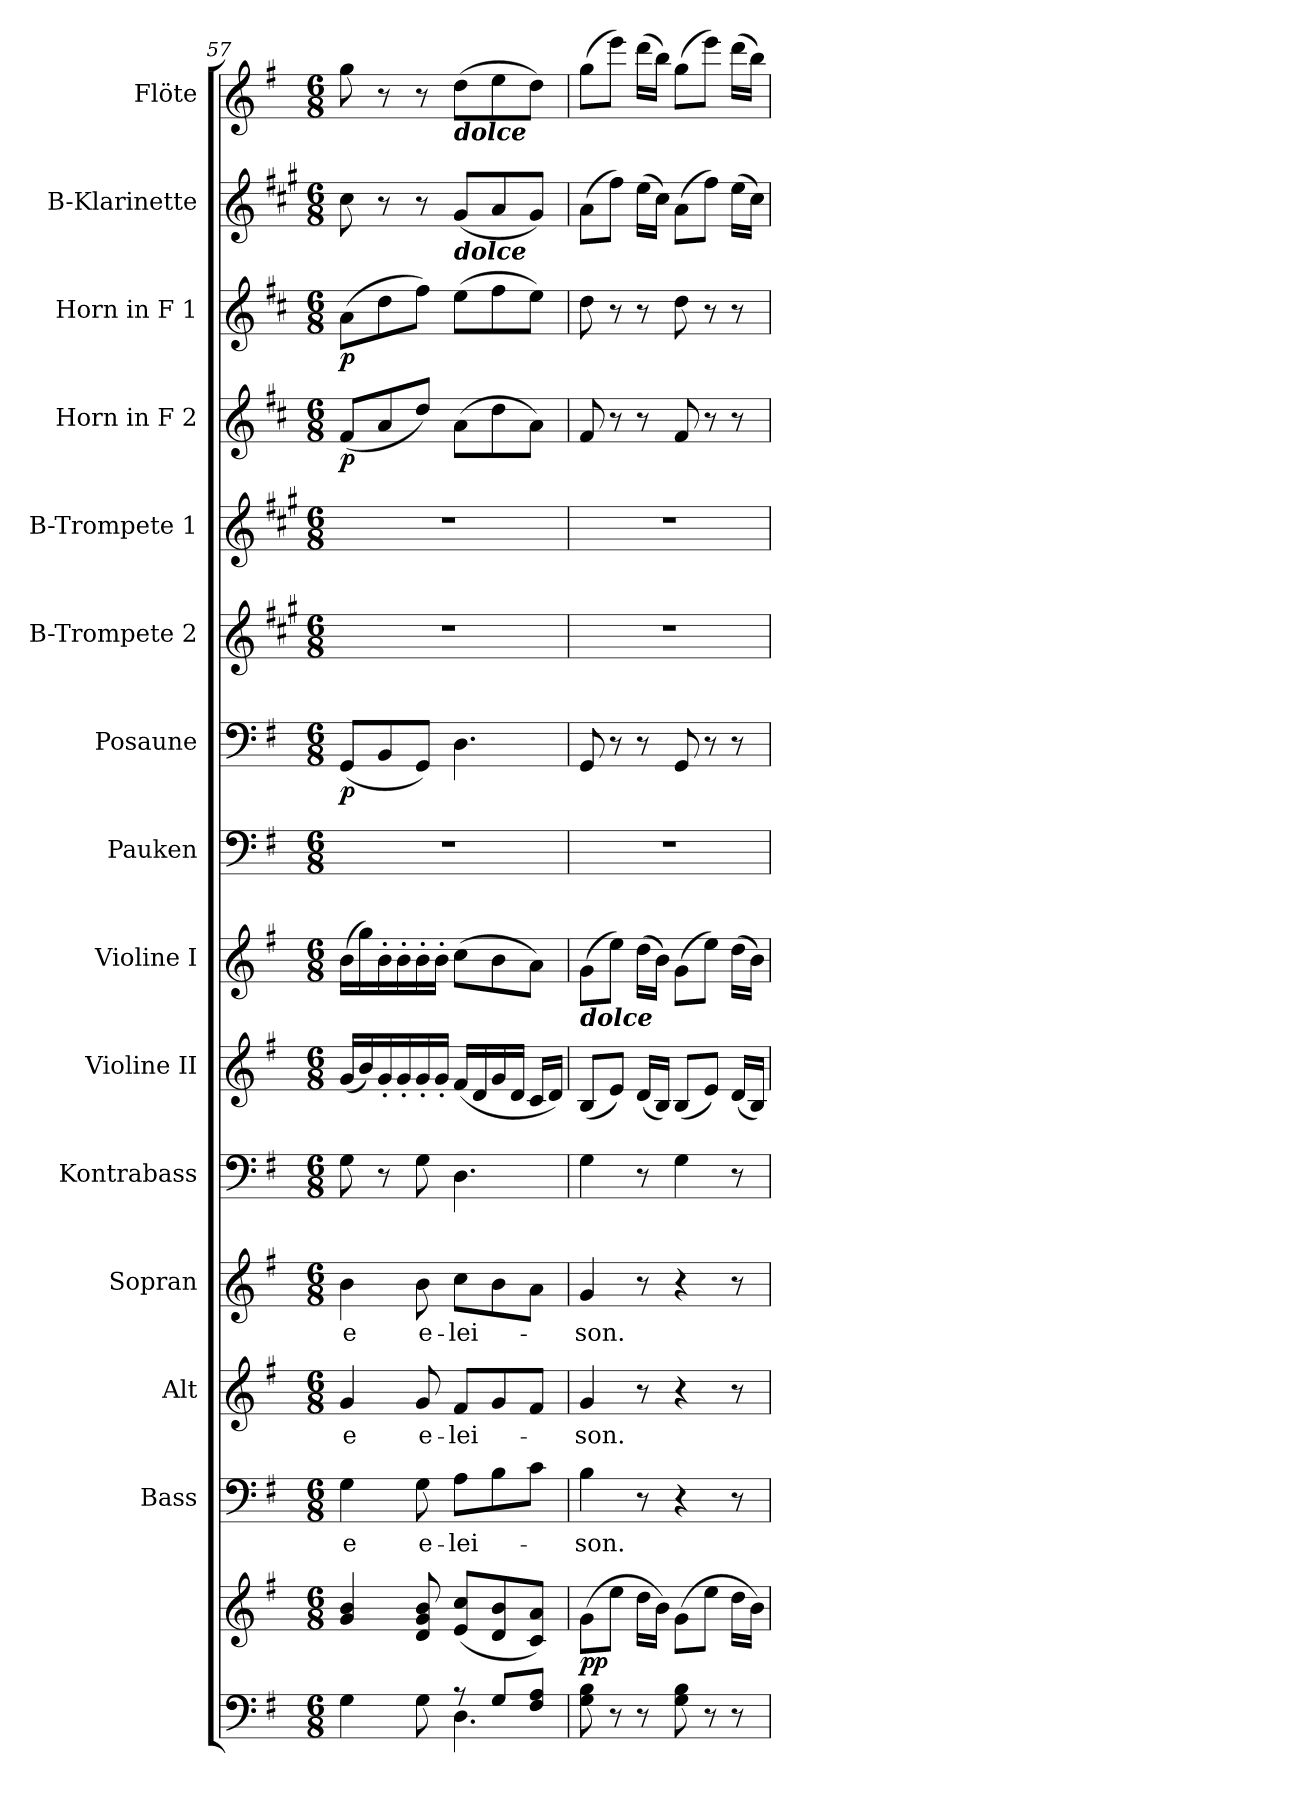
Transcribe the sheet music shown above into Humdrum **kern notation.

**kern	**kern	**dynam	**kern	**text	**kern	**text	**kern	**text	**kern	**kern	**kern	**kern	**kern	**dynam	**kern	**kern	**kern	**dynam	**kern	**dynam	**kern	**kern
*part15	*part15	*part15	*part14	*part14	*part13	*part13	*part12	*part12	*part11	*part10	*part9	*part8	*part7	*part7	*part6	*part5	*part4	*part4	*part3	*part3	*part2	*part1
*staff16	*staff15	*staff15/16	*staff14	*staff14	*staff13	*staff13	*staff12	*staff12	*staff11	*staff10	*staff9	*staff8	*staff7	*staff7	*staff6	*staff5	*staff4	*staff4	*staff3	*staff3	*staff2	*staff1
*	*	*	*I"Bass	*	*I"Alt	*	*I"Sopran	*	*I"Kontrabass	*I"Violine II	*I"Violine I	*I"Pauken	*I"Posaune	*	*I"B-Trompete 2	*I"B-Trompete 1	*I"Horn in F 2	*	*I"Horn in F 1	*	*I"B-Klarinette	*I"Flöte
*	*	*	*I'B.	*	*I'A.	*	*I'S.	*	*I'Kb.	*I'Vl. II	*I'Vl. I	*I'Pk.	*I'Pos.	*	*I'B Trp. 2	*I'B Trp. 1	*	*	*	*	*I'B Kl.	*I'Fl.
*clefF4	*clefG2	*	*clefF4	*	*clefG2	*	*clefG2	*	*clefF4	*clefG2	*clefG2	*clefF4	*clefF4	*	*clefG2	*clefG2	*clefG2	*	*clefG2	*	*clefG2	*clefG2
*	*	*	*	*	*	*	*	*	*ITrd7c12	*	*	*	*	*	*ITrd1c2	*ITrd1c2	*ITrd4c7	*	*ITrd4c7	*	*ITrd1c2	*
*k[f#]	*k[f#]	*	*k[f#]	*	*k[f#]	*	*k[f#]	*	*k[f#]	*k[f#]	*k[f#]	*k[f#]	*k[f#]	*	*k[f#]	*k[f#]	*k[f#]	*	*k[f#]	*	*k[f#]	*k[f#]
*G:	*G:	*	*G:	*	*G:	*	*G:	*	*G:	*G:	*G:	*G:	*G:	*	*G:	*G:	*G:	*	*G:	*	*G:	*G:
*M6/8	*M6/8	*	*M6/8	*	*M6/8	*	*M6/8	*	*M6/8	*M6/8	*M6/8	*M6/8	*M6/8	*	*M6/8	*M6/8	*M6/8	*	*M6/8	*	*M6/8	*M6/8
=57	=57	=57	=57	=57	=57	=57	=57	=57	=57	=57	=57	=57	=57	=57	=57	=57	=57	=57	=57	=57	=57	=57
*^	*	*	*	*	*	*	*	*	*	*	*	*	*	*	*	*	*	*	*	*	*	*
!	!	!	!	!	!LO:LY:b	!	!LO:LY:b	!	!LO:LY:b	!	!	!	!	!	!LO:DY:b	!	!	!	!LO:DY:b	!	!LO:DY:b	!	!
4.ryy	4G\	4g/ 4b/	.	4G\	-e	4g/	-e	4b\	-e	8GG\	(<16g/LL	(>16b\LL	2.r	(<8GG/L	p	2.r	2.r	(<8B/L	p	(>8d\L	p	8b\	8gg\
.	.	.	.	.	.	.	.	.	.	.	16b/)	16gg\)	.	.	.	.	.	.	.	.	.	.	.
.	.	.	.	.	.	.	.	.	.	8r	16g'</	16b'>\	.	8BB/	.	.	.	8d/	.	8g\	.	8r	8r
.	.	.	.	.	.	.	.	.	.	.	16g'</	16b'>\	.	.	.	.	.	.	.	.	.	.	.
!	!	!	!	!	!LO:LY:b	!	!LO:LY:b	!	!LO:LY:b	!	!	!	!	!	!	!	!	!	!	!	!	!	!
.	8G\	8d/ 8g/ 8b/	.	8G\	e-	8g/	e-	8b\	e-	8GG\	16g'</	16b'>\	.	8GG/J)	.	.	.	8g/J)	.	8b\J)	.	8r	8r
.	.	.	.	.	.	.	.	.	.	.	16g'</JJ	16b'>\JJ	.	.	.	.	.	.	.	.	.	.	.
!	!	!	!	!	!	!	!	!	!	!	!	!	!	!	!	!	!	!	!	!	!	!	!LO:TX:b:Bi:t=dolce
!	!	!	!	!	!	!	!	!	!	!	!	!	!	!	!	!	!	!	!	!	!	!LO:TX:b:Bi:t=dolce	!
!	!	!	!	!	!LO:LY:b	!	!LO:LY:b	!	!LO:LY:b	!	!	!	!	!	!	!	!	!	!	!	!	!	!
8rA	4.D\	(<8e/ 8cc/L	.	8A\L	-lei-	8f#/L	-lei-	8cc\L	-lei-	4.DD\	(<16f#/LL	(>8cc\L	.	4.D\	.	.	.	(>8d\L	.	(>8a\L	.	(<8f#/L	(>8dd\L
.	.	.	.	.	.	.	.	.	.	.	16d/	.	.	.	.	.	.	.	.	.	.	.	.
8G/L	.	8d/ 8b/	.	8B\	.	8g/	.	8b\	.	.	16g/	8b\	.	.	.	.	.	8g\	.	8b\	.	8g/	8ee\
.	.	.	.	.	.	.	.	.	.	.	16d/JJ	.	.	.	.	.	.	.	.	.	.	.	.
8F#/ 8A/J	.	8c/ 8a/J)	.	8c\J	.	8f#/J	.	8a\J	.	.	16c/LL	8a\J)	.	.	.	.	.	8d\J)	.	8a\J)	.	8f#/J)	8dd\J)
.	.	.	.	.	.	.	.	.	.	.	16d/JJ)	.	.	.	.	.	.	.	.	.	.	.	.
*v	*v	*	*	*	*	*	*	*	*	*	*	*	*	*	*	*	*	*	*	*	*	*	*
=58	=58	=58	=58	=58	=58	=58	=58	=58	=58	=58	=58	=58	=58	=58	=58	=58	=58	=58	=58	=58	=58	=58
!	!	!	!	!	!	!	!	!	!	!	!LO:TX:b:Bi:t=dolce	!	!	!	!	!	!	!	!	!	!	!
!	!	!LO:DY:b	!	!LO:LY:b	!	!LO:LY:b	!	!LO:LY:b	!	!	!	!	!	!	!	!	!	!	!	!	!	!
8G\ 8B\	(>8g\L	pp	4B\	-son.	4g/	-son.	4g/	-son.	4GG\	(<8B/L	(>8g\L	2.r	8GG/	.	2.r	2.r	8B/	.	8g\	.	(>8g\L	(>8gg\L
8r	8ee\J	.	.	.	.	.	.	.	.	8e/J)	8ee\J)	.	8r	.	.	.	8r	.	8r	.	8ee\J)	8eee\J)
8r	16dd\LL	.	8r	.	8r	.	8r	.	8r	(<16d/LL	(>16dd\LL	.	8r	.	.	.	8r	.	8r	.	(>16dd\LL	(>16ddd\LL
.	16b\JJ)	.	.	.	.	.	.	.	.	16B/JJ)	16b\JJ)	.	.	.	.	.	.	.	.	.	16b\JJ)	16bb\JJ)
8G\ 8B\	(>8g\L	.	4r	.	4r	.	4r	.	4GG\	(<8B/L	(>8g\L	.	8GG/	.	.	.	8B/	.	8g\	.	(>8g\L	(>8gg\L
8r	8ee\J	.	.	.	.	.	.	.	.	8e/J)	8ee\J)	.	8r	.	.	.	8r	.	8r	.	8ee\J)	8eee\J)
8r	16dd\LL	.	8r	.	8r	.	8r	.	8r	(<16d/LL	(>16dd\LL	.	8r	.	.	.	8r	.	8r	.	(>16dd\LL	(>16ddd\LL
.	16b\JJ)	.	.	.	.	.	.	.	.	16B/JJ)	16b\JJ)	.	.	.	.	.	.	.	.	.	16b\JJ)	16bb\JJ)
=	=	=	=	=	=	=	=	=	=	=	=	=	=	=	=	=	=	=	=	=	=	=
*-	*-	*-	*-	*-	*-	*-	*-	*-	*-	*-	*-	*-	*-	*-	*-	*-	*-	*-	*-	*-	*-	*-
